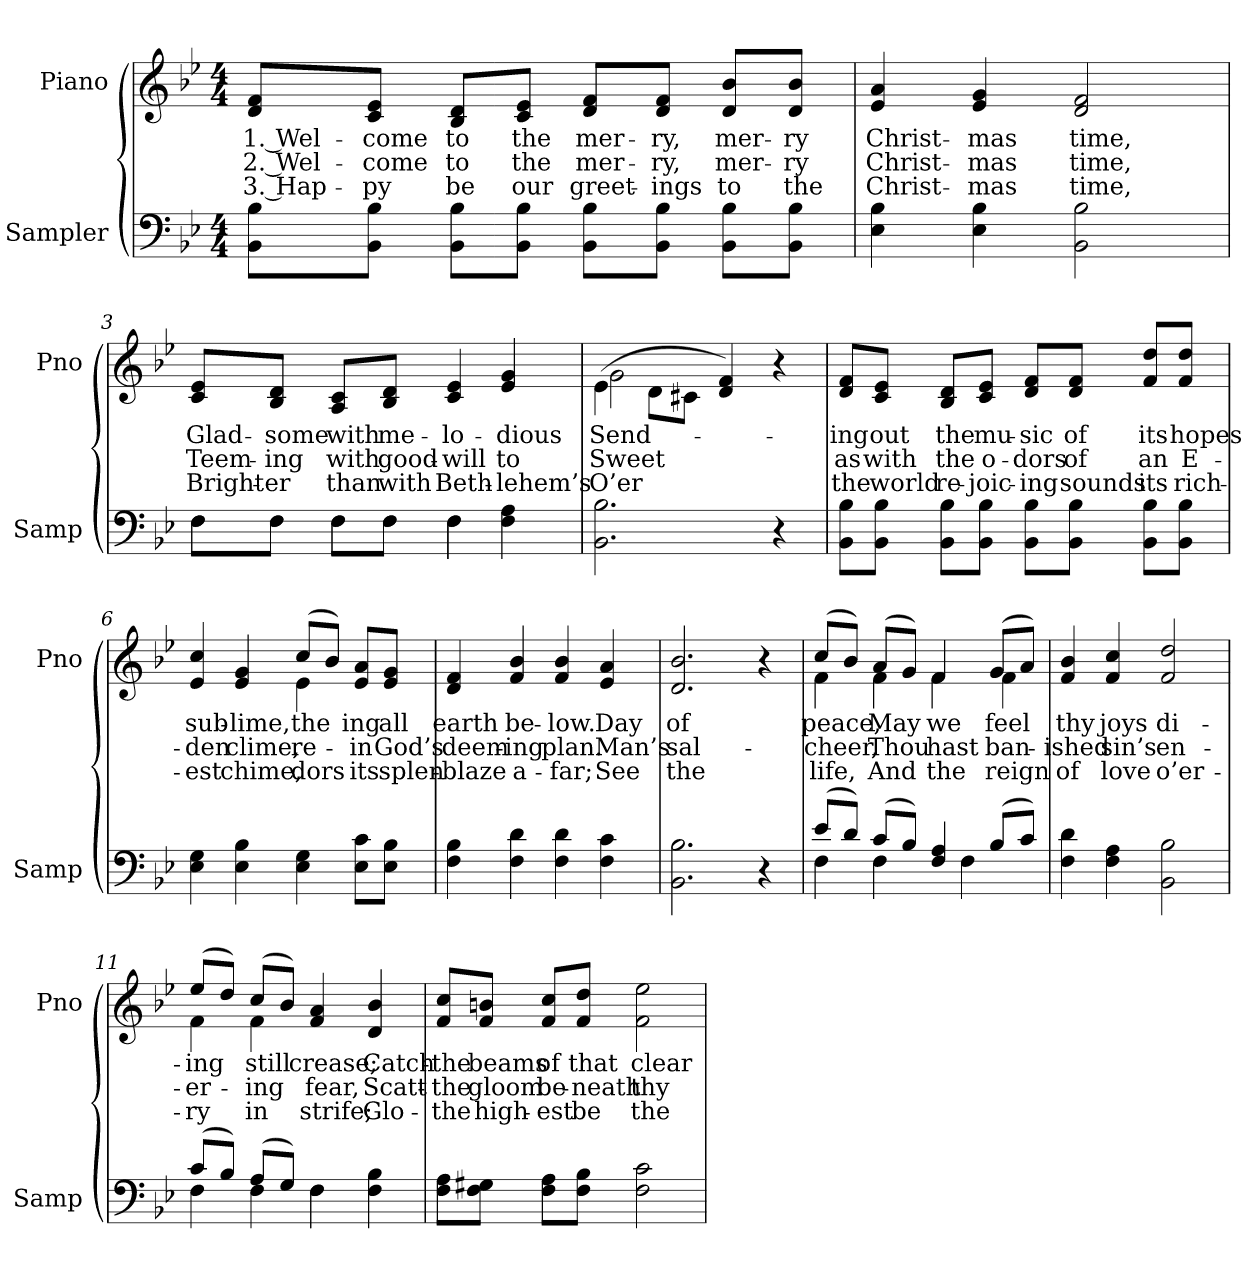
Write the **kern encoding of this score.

**kern	**text	**kern	**text	**text	**text
*part2	*part2	*part1	*part1	*part1	*part1
*staff2	*staff2	*staff1	*staff1	*staff1	*staff1
*I"Sampler	*	*I"Piano	*	*	*
*I'Samp	*	*I'Pno	*	*	*
*clefF4	*	*clefG2	*	*	*
*k[b-e-]	*	*k[b-e-]	*	*	*
*B-:	*	*B-:	*	*	*
*M4/4	*	*M4/4	*	*	*
=1	=1	=1	=1	=1	=1
8BB-\ 8B-\L	.	8d/ 8f/L	1. Wel-	2. Wel-	3. Hap-
8BB-\ 8B-\J	.	8c/ 8e-/J	-come	-come	-py
8BB-\ 8B-\L	.	8B-/ 8d/L	to	to	be
8BB-\ 8B-\J	.	8c/ 8e-/J	the	the	our
8BB-\ 8B-\L	.	8d/ 8f/L	mer-	mer-	greet-
8BB-\ 8B-\J	.	8d/ 8f/J	-ry,	-ry,	-ings
8BB-\ 8B-\L	.	8d/ 8b-/L	mer-	mer-	to
8BB-\ 8B-\J	.	8d/ 8b-/J	-ry	-ry	the
=2	=2	=2	=2	=2	=2
4E- 4B-	.	4e- 4a	Christ-	Christ-	Christ-
4E- 4B-	.	4e- 4g	-mas	-mas	-mas
2BB- 2B-	.	2d 2f	time,	time,	time,
=3	=3	=3	=3	=3	=3
*^	*	*	*	*	*
8F\L	8F\L	.	8c/ 8e-/L	Glad-	Teem-	Bright-
8F\J	8F\J	.	8B-/ 8d/J	-some	-ing	-er
8F\L	8F\L	.	8A/ 8c/L	with	with	than
8F\J	8F\J	.	8B-/ 8d/J	me-	good-	with
4F\	4F	.	4c 4e-	-lo-	-will	Beth-
4F 4A	4ryy	.	4e- 4g	-dious	to	-lehem’s
*v	*v	*	*	*	*	*
=4	=4	=4	=4	=4	=4
*	*	*^	*	*	*
2.BB- 2.B-	.	(4e-\	2g	Send-	Sweet	O’er
.	.	8d\L	.	.	.	.
.	.	8c#X\J	.	.	.	.
.	.	4d 4f)	2ryy	.	.	.
4r	.	4r	.	.	.	.
*	*	*v	*v	*	*	*
=5	=5	=5	=5	=5	=5
8BB-\ 8B-\L	.	8d/ 8f/L	-ing	as	the
8BB-\ 8B-\J	.	8c/ 8e-/J	out	with	world
8BB-\ 8B-\L	.	8B-/ 8d/L	the	the	re-
8BB-\ 8B-\J	.	8c/ 8e-/J	mu-	o-	-joic-
8BB-\ 8B-\L	.	8d/ 8f/L	-sic	-dors	-ing
8BB-\ 8B-\J	.	8d/ 8f/J	of	of	sounds
8BB-\ 8B-\L	.	8f/ 8dd/L	its	an	its
8BB-\ 8B-\J	.	8f/ 8dd/J	hopes	E-	rich-
=6	=6	=6	=6	=6	=6
*	*	*^	*	*	*
4E- 4G	.	4e- 4cc	2ryy	sub-	-den	-est
4E- 4B-	.	4e- 4g	.	-lime,	clime,	chime,
4E- 4G	.	(8cc/L	4e-	the	re-	-dors
.	.	8b-/J)	.	.	.	.
8E-\ 8c\L	.	8e-/ 8a/L	4ryy	-ing	in	its
8E-\ 8B-\J	.	8e-/ 8g/J	.	all	God’s	splen-
*	*	*v	*v	*	*	*
=7	=7	=7	=7	=7	=7
4F 4B-	.	4d 4f	earth	-deem-	blaze
4F 4d	.	4f 4b-	be-	-ing	a-
4F 4d	.	4f 4b-	-low.	plan.	-far;
4F 4c	.	4e- 4a	Day	Man’s	See
=8	=8	=8	=8	=8	=8
2.BB- 2.B-	.	2.d 2.b-	of	sal-	the
4r	.	4r	.	.	.
=9	=9	=9	=9	=9	=9
*^	*	*^	*	*	*
(8e-/L	4F	.	(8cc/L	4f	peace,	cheer,	life,
8d/J)	.	.	8b-/J)	.	.	.	.
(8c/L	4F	.	(8a/L	4f	May	Thou	And
8B-/J)	.	.	8g/J)	.	.	.	.
4F 4A	8ryy	.	4f/	4f	we	hast	the
.	4F	.	.	.	.	.	.
(8B-/L	.	.	(8g/L	4f	feel	ban-	reign
8c/J)	8ryy	.	8a/J)	.	.	.	.
*v	*v	*	*	*	*	*	*
*	*	*v	*v	*	*	*
=10	=10	=10	=10	=10	=10
4F 4d	.	4f 4b-	thy	-ished	of
4F 4A	.	4f 4cc	joys	sin’s	love
2BB- 2B-	.	2f 2dd	di-	en-	o’er-
=11	=11	=11	=11	=11	=11
*^	*	*^	*	*	*
(8c/L	4F	.	(8ee-/L	4f	-ing	-er-	-ry
8B-/J)	.	.	8dd/J)	.	.	.	.
(8A/L	4F	.	(8cc/L	4f	still	-ing	in
8G/J)	.	.	8b-/J)	.	.	.	.
4F\	4F	.	4f 4a	2ryy	-crease;	fear,	strife;
4F 4B-	4ryy	.	4d 4b-	.	Catch-	Scatt-	Glo-
*v	*v	*	*	*	*	*	*
*	*	*v	*v	*	*	*
=12	=12	=12	=12	=12	=12
8F\ 8A\L	.	8f/ 8cc/L	the	the	the
8F\ 8G#X\J	.	8f/ 8bn/J	beams	gloom	high-
8F\ 8A\L	.	8f/ 8cc/L	of	be-	-est
8F\ 8B-\J	.	8f/ 8dd/J	that	-neath	be
2F 2c	.	2f 2ee-	clear	thy	the
=	=	=	=	=	=
*-	*-	*-	*-	*-	*-
